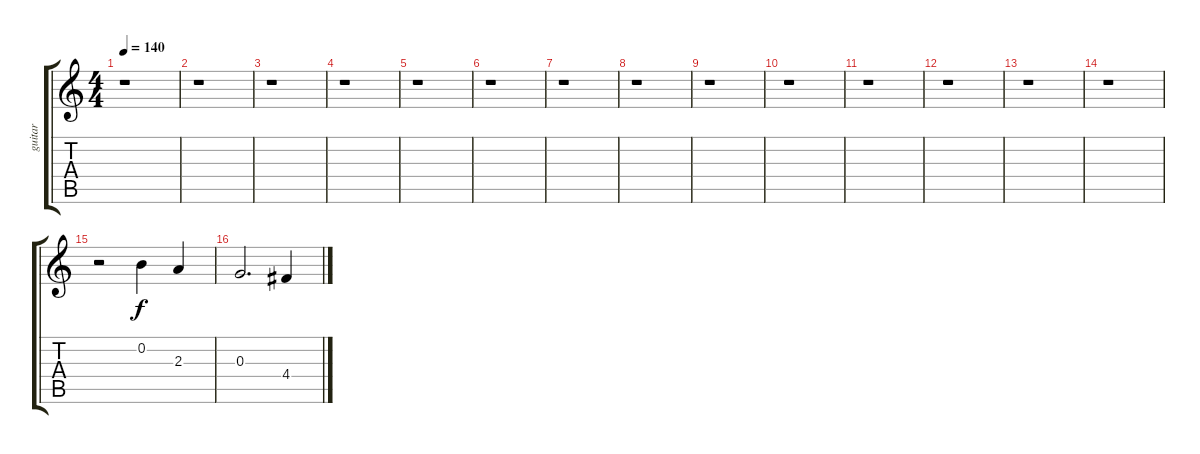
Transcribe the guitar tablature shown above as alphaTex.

\track ("guitar" "guitar") {instrument acousticguitarsteel}
\staff {score tabs}
\tuning (E4 B3 G3 D3 A2 E2) {hide}
\ts (4 4)
\tempo 140
\clef g2
\ks c
r.1{dy f} |
r.1 |
r.1 |
r.1 |
r.1 |
r.1 |
r.1 |
r.1 |
r.1 |
r.1 |
r.1 |
r.1 |
r.1 |
r.1 |
r.2{instrument synthvoice} 0.2.4 2.3.4 |
0.3.2{d} 4.4.4
